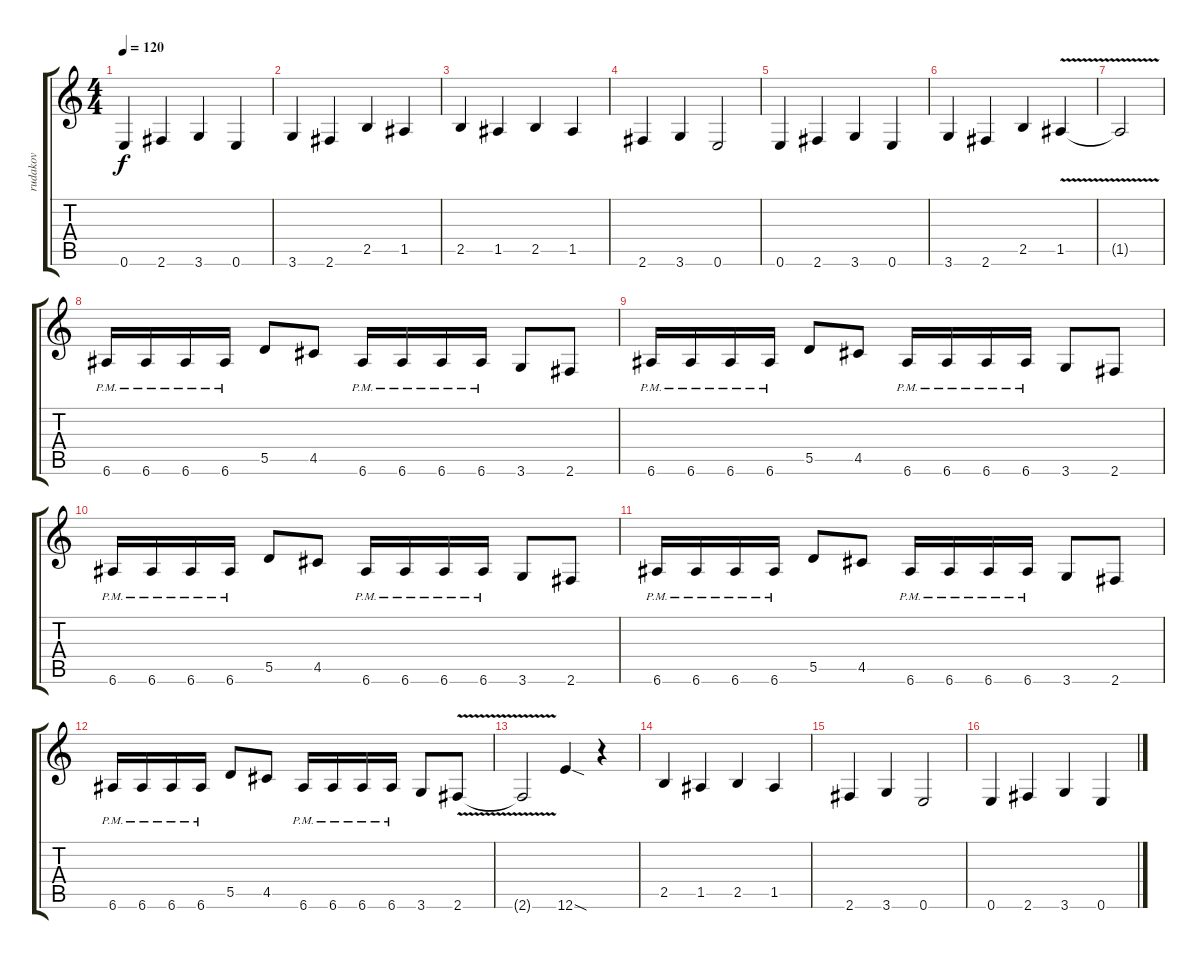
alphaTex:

\track ("rudakov" "rudakov") {instrument distortionguitar}
\staff {score tabs}
\tuning (E4 B3 G3 D3 A2 E2) {hide}
\ts (4 4)
\tempo 120
\clef g2
\ks c
0.6.4{dy f} 2.6.4 3.6.4 0.6.4 |
3.6.4 2.6.4 2.5.4 1.5.4 |
2.5.4 1.5.4 2.5.4 1.5.4 |
2.6.4 3.6.4 0.6.2 |
0.6.4 2.6.4 3.6.4 0.6.4 |
3.6.4 2.6.4 2.5.4 1.5{v}.4 |
1.5{t}.2 |
6.6{pm}.16 6.6{pm}.16 6.6{pm}.16 6.6{pm}.16 5.5.8 4.5.8 6.6{pm}.16 6.6{pm}.16 6.6{pm}.16 6.6{pm}.16 3.6.8 2.6.8 |
6.6{pm}.16 6.6{pm}.16 6.6{pm}.16 6.6{pm}.16 5.5.8 4.5.8 6.6{pm}.16 6.6{pm}.16 6.6{pm}.16 6.6{pm}.16 3.6.8 2.6.8 |
6.6{pm}.16 6.6{pm}.16 6.6{pm}.16 6.6{pm}.16 5.5.8 4.5.8 6.6{pm}.16 6.6{pm}.16 6.6{pm}.16 6.6{pm}.16 3.6.8 2.6.8 |
6.6{pm}.16 6.6{pm}.16 6.6{pm}.16 6.6{pm}.16 5.5.8 4.5.8 6.6{pm}.16 6.6{pm}.16 6.6{pm}.16 6.6{pm}.16 3.6.8 2.6.8 |
6.6{pm}.16 6.6{pm}.16 6.6{pm}.16 6.6{pm}.16 5.5.8 4.5.8 6.6{pm}.16 6.6{pm}.16 6.6{pm}.16 6.6{pm}.16 3.6.8 2.6{v}.8 |
2.6{t}.2 12.6{sod}.4 r.4 |
2.5.4 1.5.4 2.5.4 1.5.4 |
2.6.4 3.6.4 0.6.2 |
0.6.4 2.6.4 3.6.4 0.6.4
